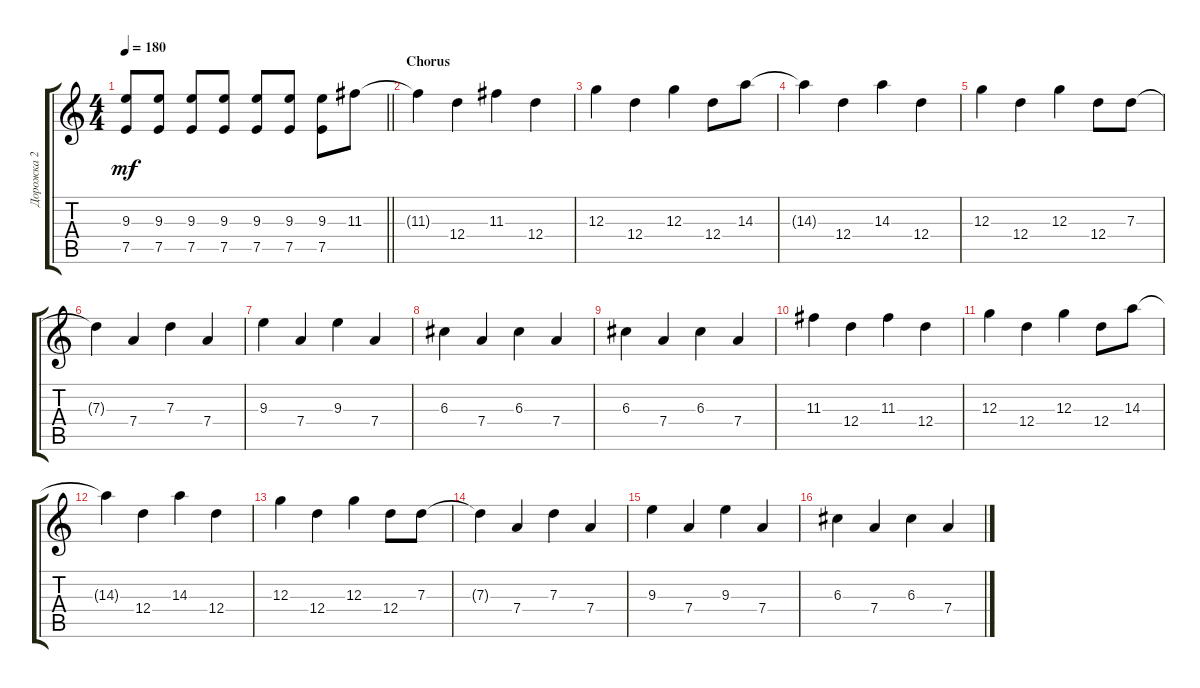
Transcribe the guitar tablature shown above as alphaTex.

\track ("Дорожка 2" "Дорожка 2") {instrument distortionguitar}
\staff {score tabs}
\tuning (E4 B3 G3 D3 A2 D2) {hide}
\ts (4 4)
\tempo 180
\clef g2
\barLineRight lightlight
\ks c
(9.3 7.5).8{dy mf} (9.3 7.5).8 (9.3 7.5).8 (9.3 7.5).8 (9.3 7.5).8 (9.3 7.5).8 (9.3 7.5).8 11.3.8 |
\section ("" "Chorus")
11.3{t}.4 12.4.4 11.3.4 12.4.4 |
12.3.4 12.4.4 12.3.4 12.4.8 14.3.8 |
14.3{t}.4 12.4.4 14.3.4 12.4.4 |
12.3.4 12.4.4 12.3.4 12.4.8 7.3.8 |
7.3{t}.4 7.4.4 7.3.4 7.4.4 |
9.3.4 7.4.4 9.3.4 7.4.4 |
6.3.4 7.4.4 6.3.4 7.4.4 |
6.3.4 7.4.4 6.3.4 7.4.4 |
11.3.4 12.4.4 11.3.4 12.4.4 |
12.3.4 12.4.4 12.3.4 12.4.8 14.3.8 |
14.3{t}.4 12.4.4 14.3.4 12.4.4 |
12.3.4 12.4.4 12.3.4 12.4.8 7.3.8 |
7.3{t}.4 7.4.4 7.3.4 7.4.4 |
9.3.4 7.4.4 9.3.4 7.4.4 |
6.3.4 7.4.4 6.3.4 7.4.4
